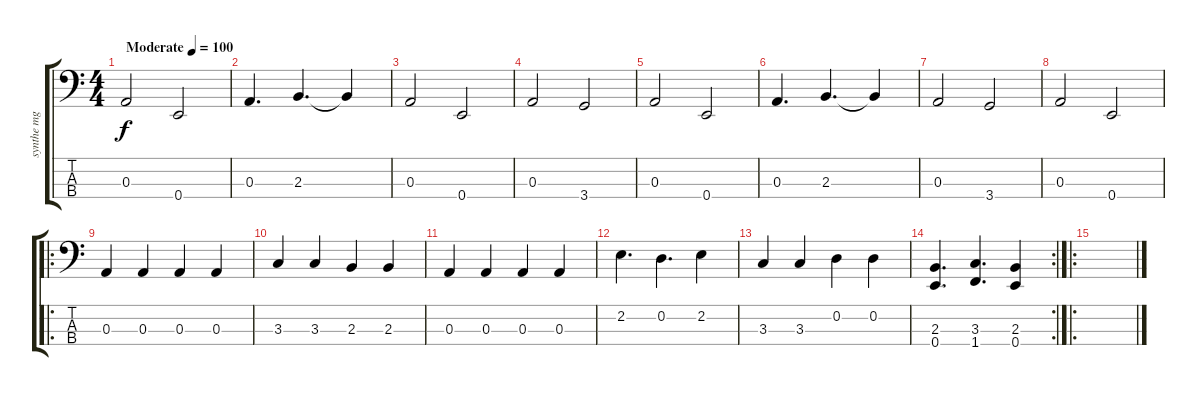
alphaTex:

\track ("synthe mg" "synthe mg") {instrument electricbassfinger}
\staff {score tabs}
\tuning (G2 D2 A1 E1) {hide}
\ts (4 4)
\tempo (100 "Moderate")
\clef f4
\ks c
0.3.2{dy f instrument electricbassfinger} 0.4.2 |
0.3.4{d} 2.3.4{d} 2.3{t}.4 |
0.3.2 0.4.2 |
0.3.2 3.4.2 |
0.3.2 0.4.2 |
0.3.4{d} 2.3.4{d} 2.3{t}.4 |
0.3.2 3.4.2 |
0.3.2 0.4.2 |
\ro
0.3.4 0.3.4 0.3.4 0.3.4 |
3.3.4 3.3.4 2.3.4 2.3.4 |
0.3.4 0.3.4 0.3.4 0.3.4 |
2.2.4{d} 0.2.4{d} 2.2.4 |
3.3.4 3.3.4 0.2.4 0.2.4 |
\rc 2
(2.3 0.4).4{d} (3.3 1.4).4{d} (2.3 0.4).4 |
\ro
